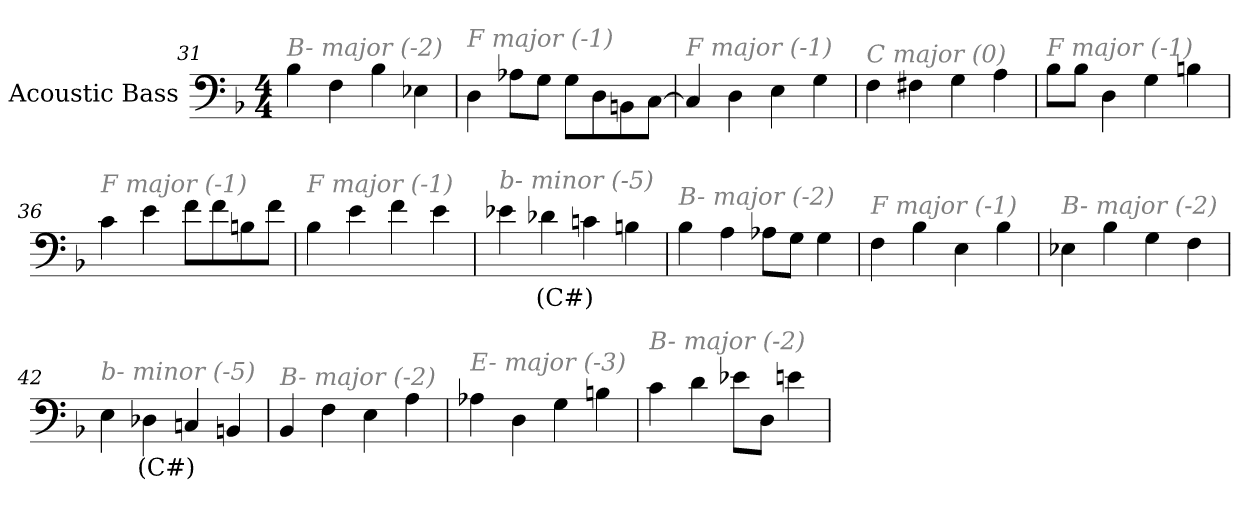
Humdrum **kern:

**kern	**text
*part1	*part1
*staff1	*staff1
*I"Acoustic Bass	*
*clefF4	*
*ITrd7c12	*
*k[b-]	*
*F:	*
*M4/4	*
=31	=31
!LO:TX:i:color=#808080:t=B- major (-2)	!
4BB-	.
4FF	.
4BB-	.
4EE-X	.
=32	=32
!LO:TX:i:color=#808080:t=F major (-1)	!
4DD	.
8AA-XL	.
8GGJ	.
8GGL	.
8DD	.
8BBBn	.
[8CCJ	.
=33	=33
!LO:TX:i:color=#808080:t=F major (-1)	!
4CC]	.
4DD	.
4EE	.
4GG	.
=34	=34
!LO:TX:i:color=#808080:t=C major (0)	!
4FF	.
4FF#X	.
4GG	.
4AA	.
=35	=35
!LO:TX:i:color=#808080:t=F major (-1)	!
8BB-L	.
8BB-J	.
4DD	.
4GG	.
4BBn	.
=36	=36
!LO:TX:i:color=#808080:t=F major (-1)	!
4C	.
4E	.
8FL	.
8F	.
8BBn	.
8FJ	.
=37	=37
!LO:TX:i:color=#808080:t=F major (-1)	!
4BB-	.
4E	.
4F	.
4E	.
=38	=38
!LO:TX:i:color=#808080:t=b- minor (-5)	!
4E-X	.
4D-Xi	(C#)
4Cn	.
4BBn	.
=39	=39
!LO:TX:i:color=#808080:t=B- major (-2)	!
4BB-	.
4AA	.
8AA-XL	.
8GGJ	.
4GG	.
=40	=40
!LO:TX:i:color=#808080:t=F major (-1)	!
4FF	.
4BB-	.
4EE	.
4BB-	.
=41	=41
!LO:TX:i:color=#808080:t=B- major (-2)	!
4EE-X	.
4BB-	.
4GG	.
4FF	.
=42	=42
!LO:TX:i:color=#808080:t=b- minor (-5)	!
4EE	.
4DD-Xi	(C#)
4CCn	.
4BBBn	.
=43	=43
!LO:TX:i:color=#808080:t=B- major (-2)	!
4BBB-	.
4FF	.
4EE	.
4AA	.
=44	=44
!LO:TX:i:color=#808080:t=E- major (-3)	!
4AA-X	.
4DD	.
4GG	.
4BBn	.
=45	=45
!LO:TX:i:color=#808080:t=B- major (-2)	!
4C	.
4D	.
8E-XL	.
8DDJ	.
4En	.
=	=
*-	*-
